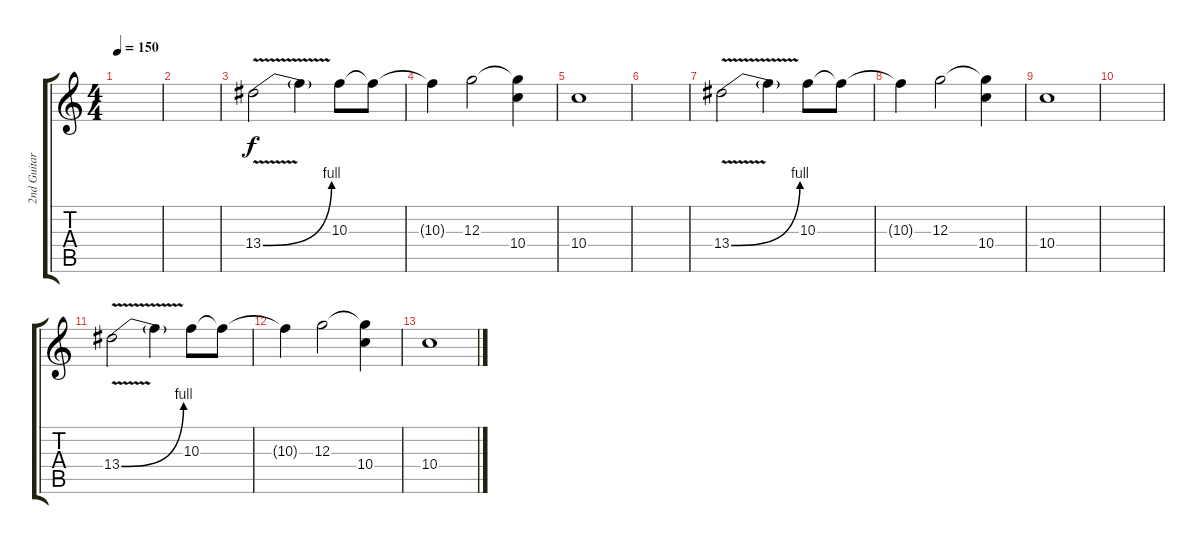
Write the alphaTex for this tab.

\track ("2nd Guitar" "2nd Guitar") {instrument overdrivenguitar}
\staff {score tabs}
\tuning (E4 B3 G3 D3 A2 E2) {hide}
\ts (4 4)
\tempo 150
\clef g2
\ks c
|
|
13.4{be (bend 0 0 60 4) v}.2{volume 16} 13.4{t}.4 10.3.8 10.3{t}.8 |
10.3{t}.4 12.3.2 (12.3{t} 10.4).4 |
10.4.1 |
|
13.4{be (bend 0 0 60 4) v}.2 13.4{t}.4 10.3.8 10.3{t}.8 |
10.3{t}.4 12.3.2 (12.3{t} 10.4).4 |
10.4.1 |
|
13.4{be (bend 0 0 60 4) v}.2 13.4{t}.4 10.3.8 10.3{t}.8 |
10.3{t}.4 12.3.2 (12.3{t} 10.4).4 |
10.4.1
